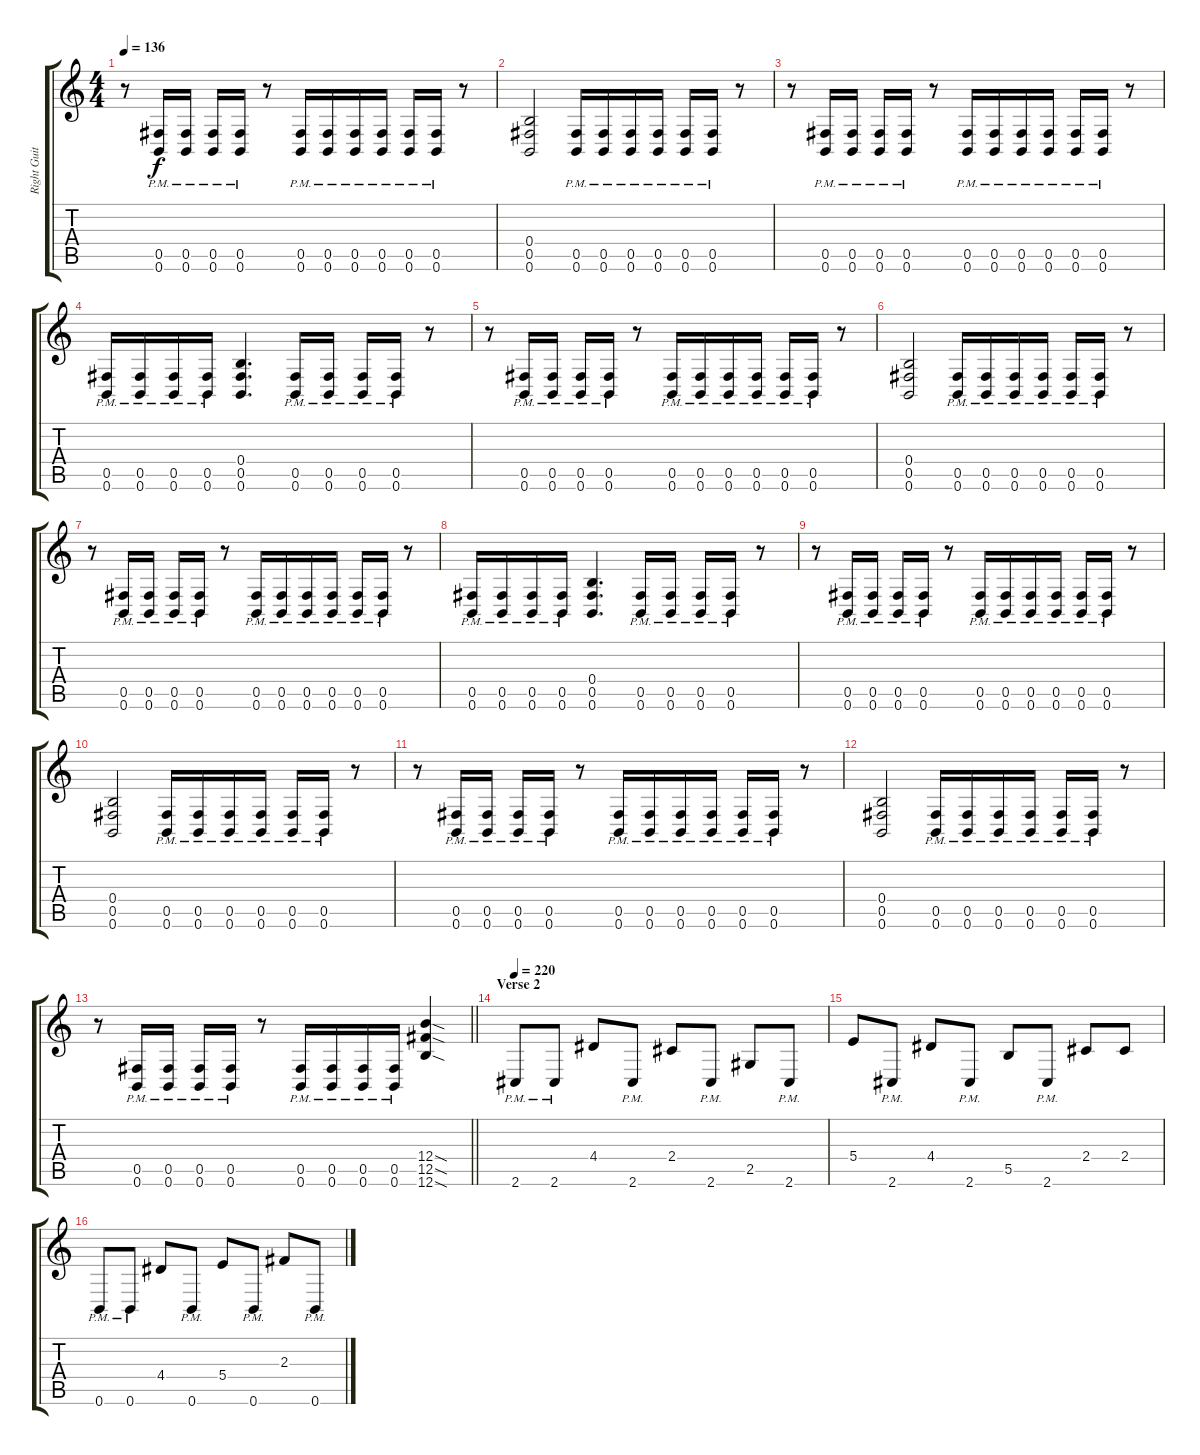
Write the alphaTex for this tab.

\track ("Right Guitar" "Right Guit") {instrument distortionguitar}
\staff {score tabs}
\tuning (Db4 Ab3 E3 B2 Gb2 B1) {hide}
\ts (4 4)
\tempo 136
\clef g2
\ks c
r.8{dy f} (0.5{pm} 0.6{pm}).16 (0.5{pm} 0.6{pm}).16 (0.5{pm} 0.6{pm}).16 (0.5{pm} 0.6{pm}).16 r.8 (0.5{pm} 0.6{pm}).16 (0.5{pm} 0.6{pm}).16 (0.5{pm} 0.6{pm}).16 (0.5{pm} 0.6{pm}).16 (0.5{pm} 0.6{pm}).16 (0.5{pm} 0.6{pm}).16 r.8 |
(0.4 0.5 0.6).2 (0.5{pm} 0.6{pm}).16 (0.5{pm} 0.6{pm}).16 (0.5{pm} 0.6{pm}).16 (0.5{pm} 0.6{pm}).16 (0.5{pm} 0.6{pm}).16 (0.5{pm} 0.6{pm}).16 r.8 |
r.8 (0.5{pm} 0.6{pm}).16 (0.5{pm} 0.6{pm}).16 (0.5{pm} 0.6{pm}).16 (0.5{pm} 0.6{pm}).16 r.8 (0.5{pm} 0.6{pm}).16 (0.5{pm} 0.6{pm}).16 (0.5{pm} 0.6{pm}).16 (0.5{pm} 0.6{pm}).16 (0.5{pm} 0.6{pm}).16 (0.5{pm} 0.6{pm}).16 r.8 |
(0.5{pm} 0.6{pm}).16 (0.5{pm} 0.6{pm}).16 (0.5{pm} 0.6{pm}).16 (0.5{pm} 0.6{pm}).16 (0.4 0.5 0.6).4{d} (0.5{pm} 0.6{pm}).16 (0.5{pm} 0.6{pm}).16 (0.5{pm} 0.6{pm}).16 (0.5{pm} 0.6{pm}).16 r.8 |
r.8 (0.5{pm} 0.6{pm}).16 (0.5{pm} 0.6{pm}).16 (0.5{pm} 0.6{pm}).16 (0.5{pm} 0.6{pm}).16 r.8 (0.5{pm} 0.6{pm}).16 (0.5{pm} 0.6{pm}).16 (0.5{pm} 0.6{pm}).16 (0.5{pm} 0.6{pm}).16 (0.5{pm} 0.6{pm}).16 (0.5{pm} 0.6{pm}).16 r.8 |
(0.4 0.5 0.6).2 (0.5{pm} 0.6{pm}).16 (0.5{pm} 0.6{pm}).16 (0.5{pm} 0.6{pm}).16 (0.5{pm} 0.6{pm}).16 (0.5{pm} 0.6{pm}).16 (0.5{pm} 0.6{pm}).16 r.8 |
r.8 (0.5{pm} 0.6{pm}).16 (0.5{pm} 0.6{pm}).16 (0.5{pm} 0.6{pm}).16 (0.5{pm} 0.6{pm}).16 r.8 (0.5{pm} 0.6{pm}).16 (0.5{pm} 0.6{pm}).16 (0.5{pm} 0.6{pm}).16 (0.5{pm} 0.6{pm}).16 (0.5{pm} 0.6{pm}).16 (0.5{pm} 0.6{pm}).16 r.8 |
(0.5{pm} 0.6{pm}).16 (0.5{pm} 0.6{pm}).16 (0.5{pm} 0.6{pm}).16 (0.5{pm} 0.6{pm}).16 (0.4 0.5 0.6).4{d} (0.5{pm} 0.6{pm}).16 (0.5{pm} 0.6{pm}).16 (0.5{pm} 0.6{pm}).16 (0.5{pm} 0.6{pm}).16 r.8 |
r.8 (0.5{pm} 0.6{pm}).16 (0.5{pm} 0.6{pm}).16 (0.5{pm} 0.6{pm}).16 (0.5{pm} 0.6{pm}).16 r.8 (0.5{pm} 0.6{pm}).16 (0.5{pm} 0.6{pm}).16 (0.5{pm} 0.6{pm}).16 (0.5{pm} 0.6{pm}).16 (0.5{pm} 0.6{pm}).16 (0.5{pm} 0.6{pm}).16 r.8 |
(0.4 0.5 0.6).2 (0.5{pm} 0.6{pm}).16 (0.5{pm} 0.6{pm}).16 (0.5{pm} 0.6{pm}).16 (0.5{pm} 0.6{pm}).16 (0.5{pm} 0.6{pm}).16 (0.5{pm} 0.6{pm}).16 r.8 |
r.8 (0.5{pm} 0.6{pm}).16 (0.5{pm} 0.6{pm}).16 (0.5{pm} 0.6{pm}).16 (0.5{pm} 0.6{pm}).16 r.8 (0.5{pm} 0.6{pm}).16 (0.5{pm} 0.6{pm}).16 (0.5{pm} 0.6{pm}).16 (0.5{pm} 0.6{pm}).16 (0.5{pm} 0.6{pm}).16 (0.5{pm} 0.6{pm}).16 r.8 |
(0.4 0.5 0.6).2 (0.5{pm} 0.6{pm}).16 (0.5{pm} 0.6{pm}).16 (0.5{pm} 0.6{pm}).16 (0.5{pm} 0.6{pm}).16 (0.5{pm} 0.6{pm}).16 (0.5{pm} 0.6{pm}).16 r.8 |
\barLineRight lightlight
r.8 (0.5{pm} 0.6{pm}).16 (0.5{pm} 0.6{pm}).16 (0.5{pm} 0.6{pm}).16 (0.5{pm} 0.6{pm}).16 r.8 (0.5{pm} 0.6{pm}).16 (0.5{pm} 0.6{pm}).16 (0.5{pm} 0.6{pm}).16 (0.5{pm} 0.6{pm}).16 (12.4{sod} 12.5{sod} 12.6{sod}).4 |
\section ("" "Verse 2")
\tempo 220
2.6{pm}.8 2.6{pm}.8 4.4.8 2.6{pm}.8 2.4.8 2.6{pm}.8 2.5.8 2.6{pm}.8 |
5.4.8 2.6{pm}.8 4.4.8 2.6{pm}.8 5.5.8 2.6{pm}.8 2.4.8 2.4.8 |
0.6{pm}.8 0.6{pm}.8 4.4.8 0.6{pm}.8 5.4.8 0.6{pm}.8 2.3.8 0.6{pm}.8
